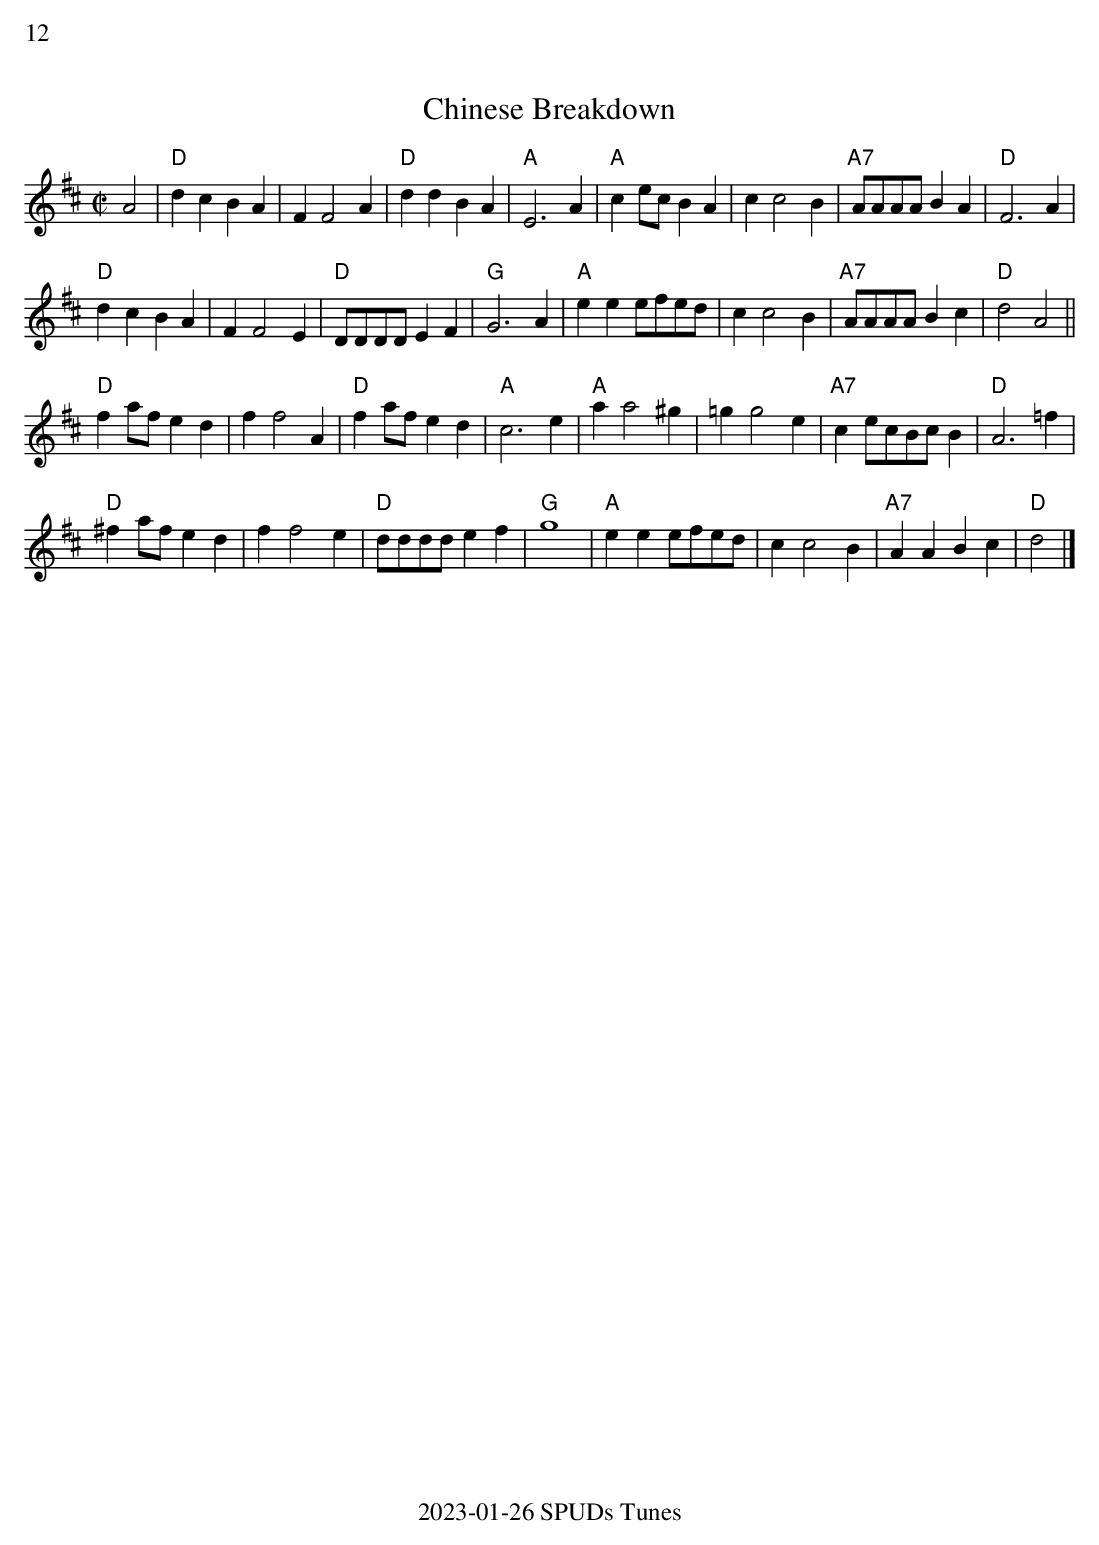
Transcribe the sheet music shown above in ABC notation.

X:1
%%text 12
T:Chinese Breakdown
M:C|
L:1/4
K:D
A2 | "D"dcBA | FF2A | "D"ddBA | "A"E3A |\
"A"ce/2c/2BA | cc2B | "A7"A/2A/2A/2A/2BA | "D"F3A |
"D"dcBA | FF2E | "D"D/2D/2D/2D/2EF | "G"G3A |\
"A"eee/2f/2e/2d/2 | cc2B | "A7"A/2A/2A/2A/2Bc | "D"d2 A2||
 "D"fa/2f/2ed | ff2A | "D"fa/2f/2ed | "A"c3e |\
"A"aa2^g | =gg2e | "A7"ce/2c/2B/2c/2B | "D"A3=f |
"D"^fa/2f/2ed | ff2e | "D"d/2d/2d/2d/2ef | "G"g4 |\
"A"eee/2f/2e/2d/2 | cc2B | "A7"AABc | "D"d2|]
